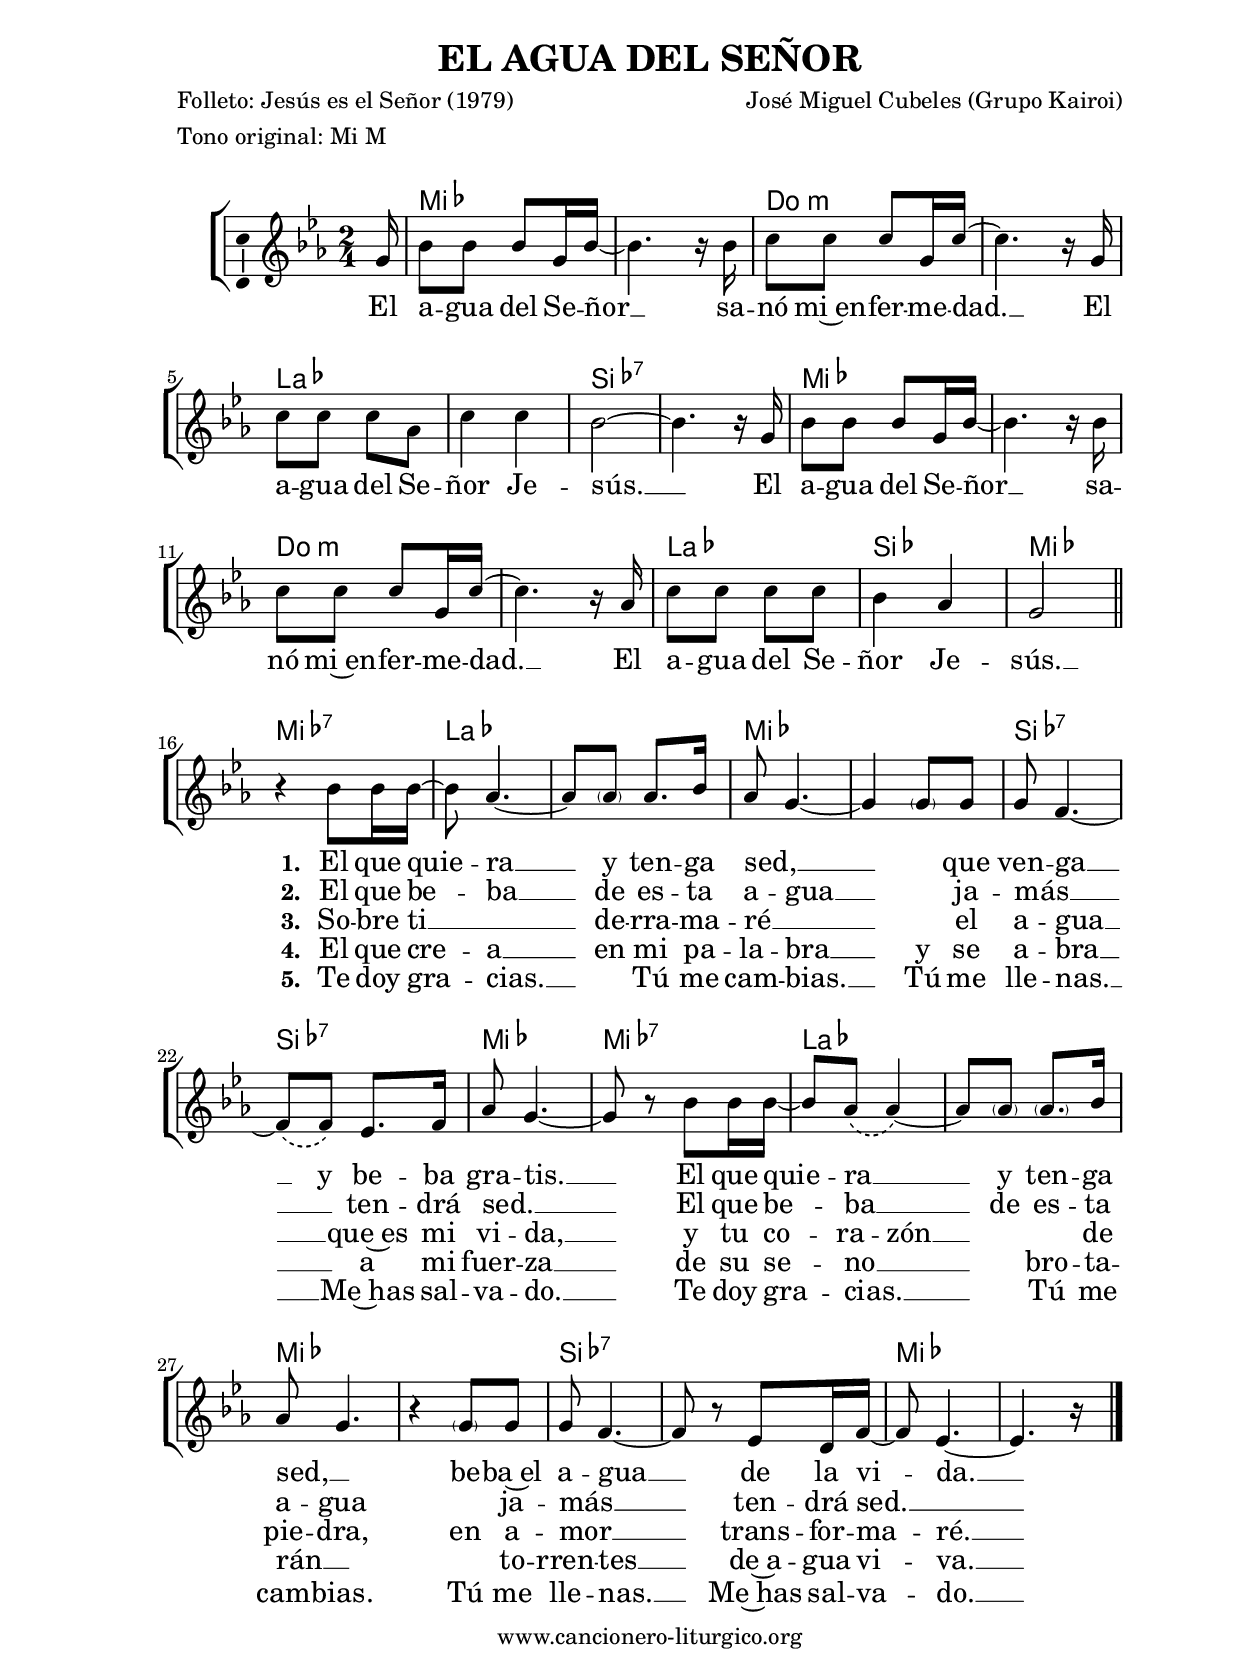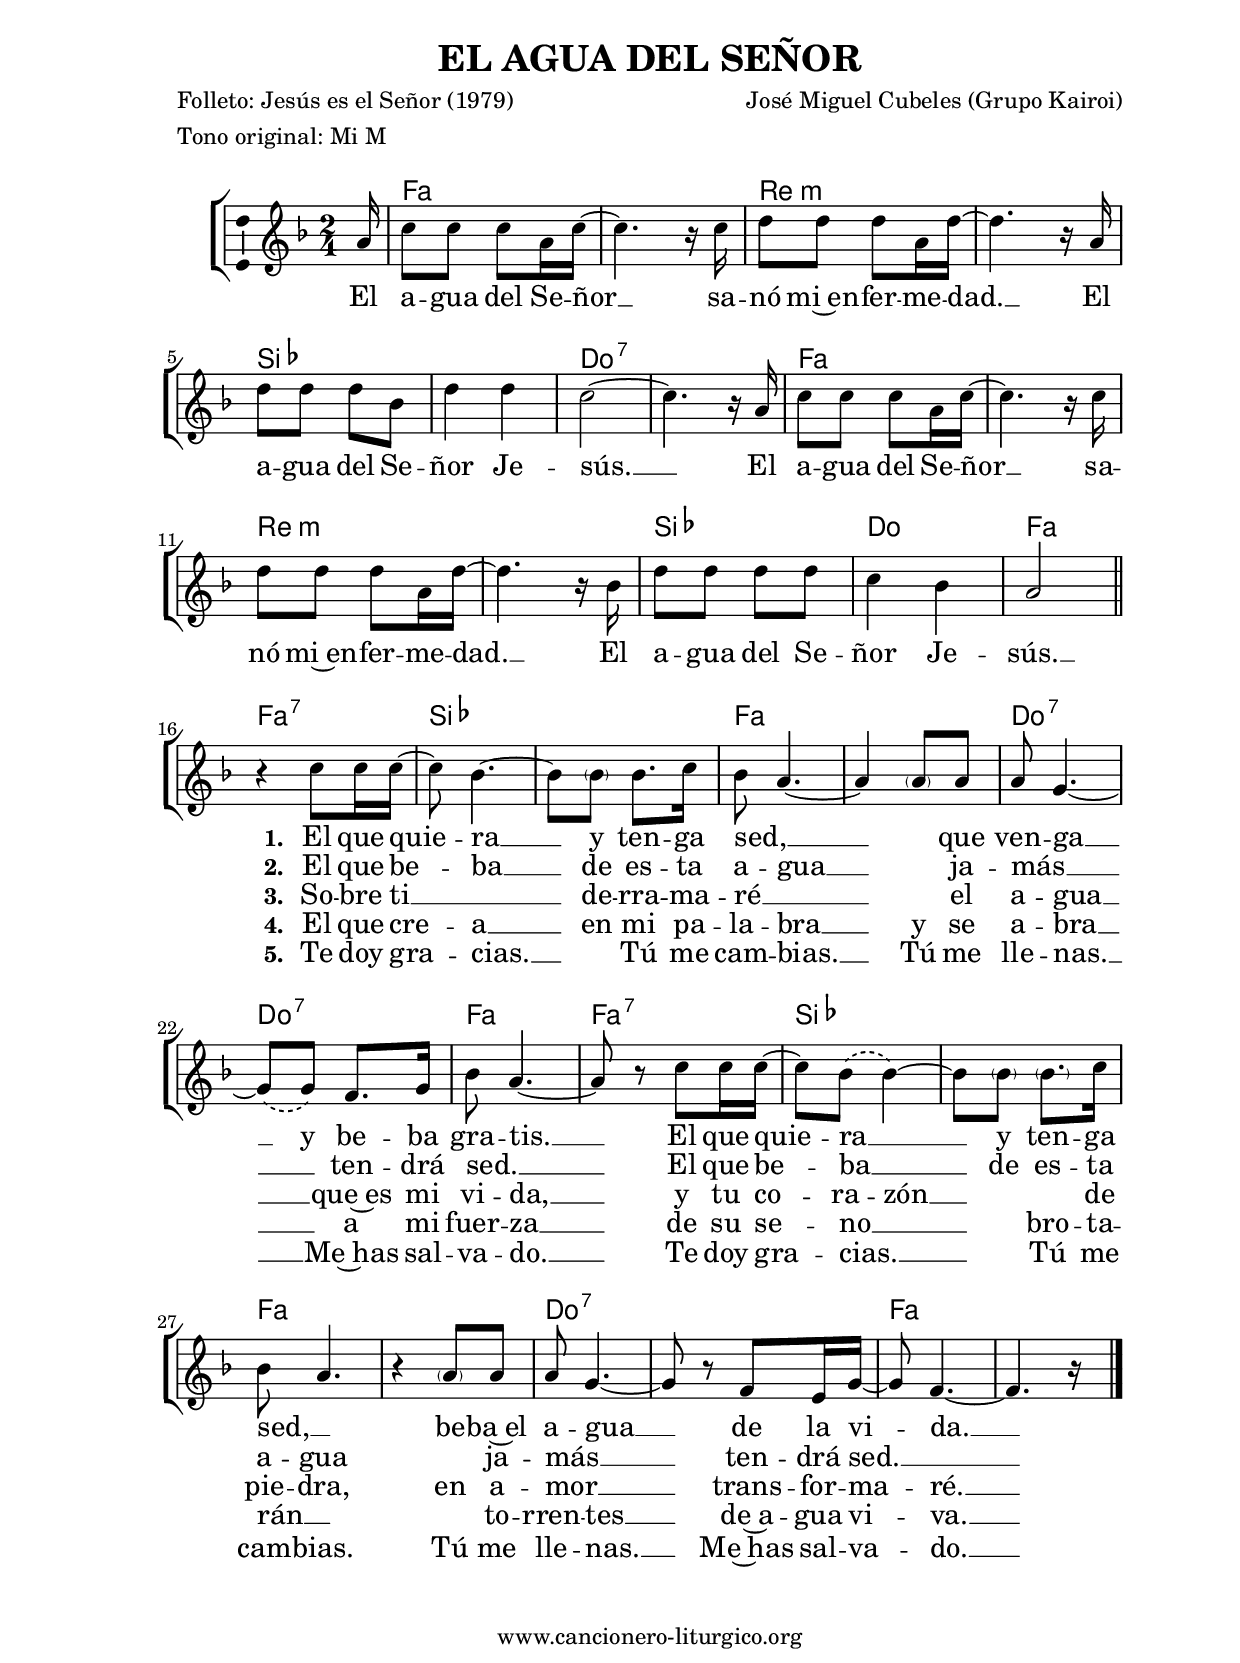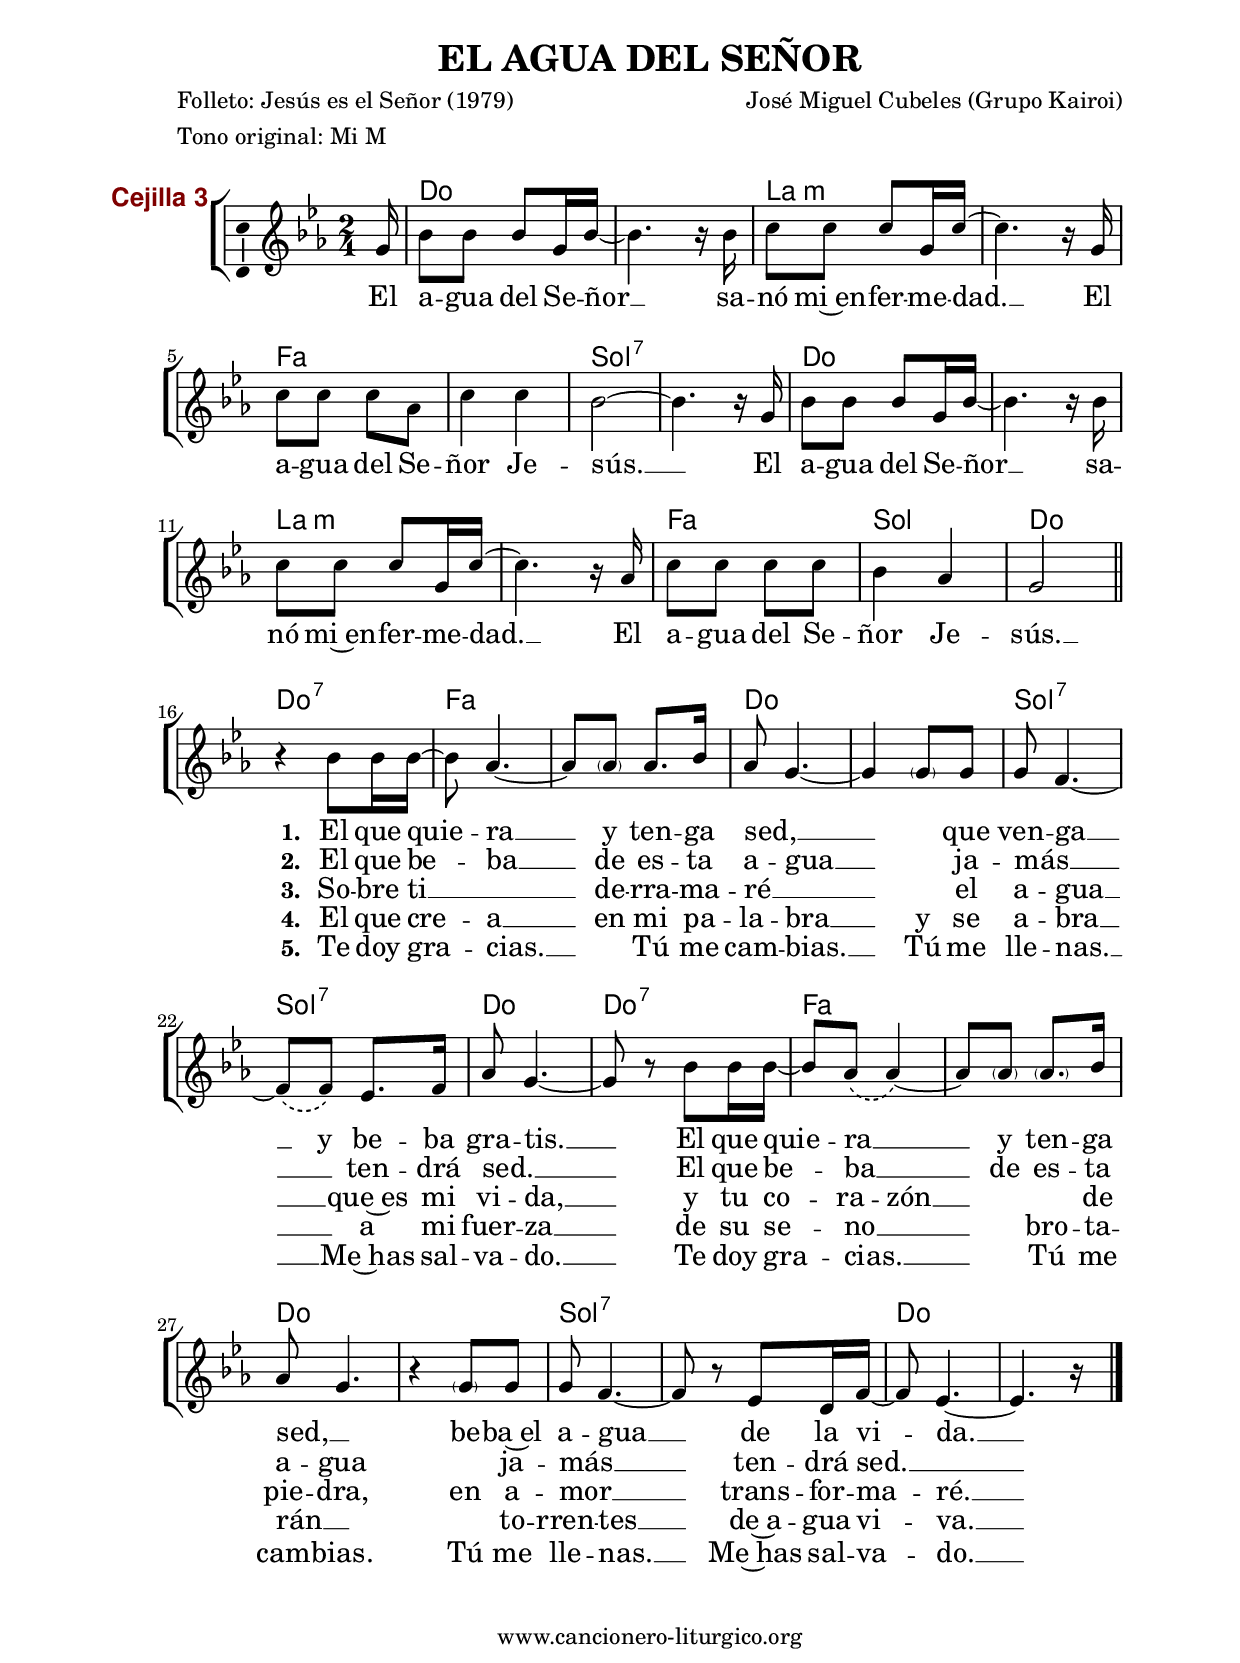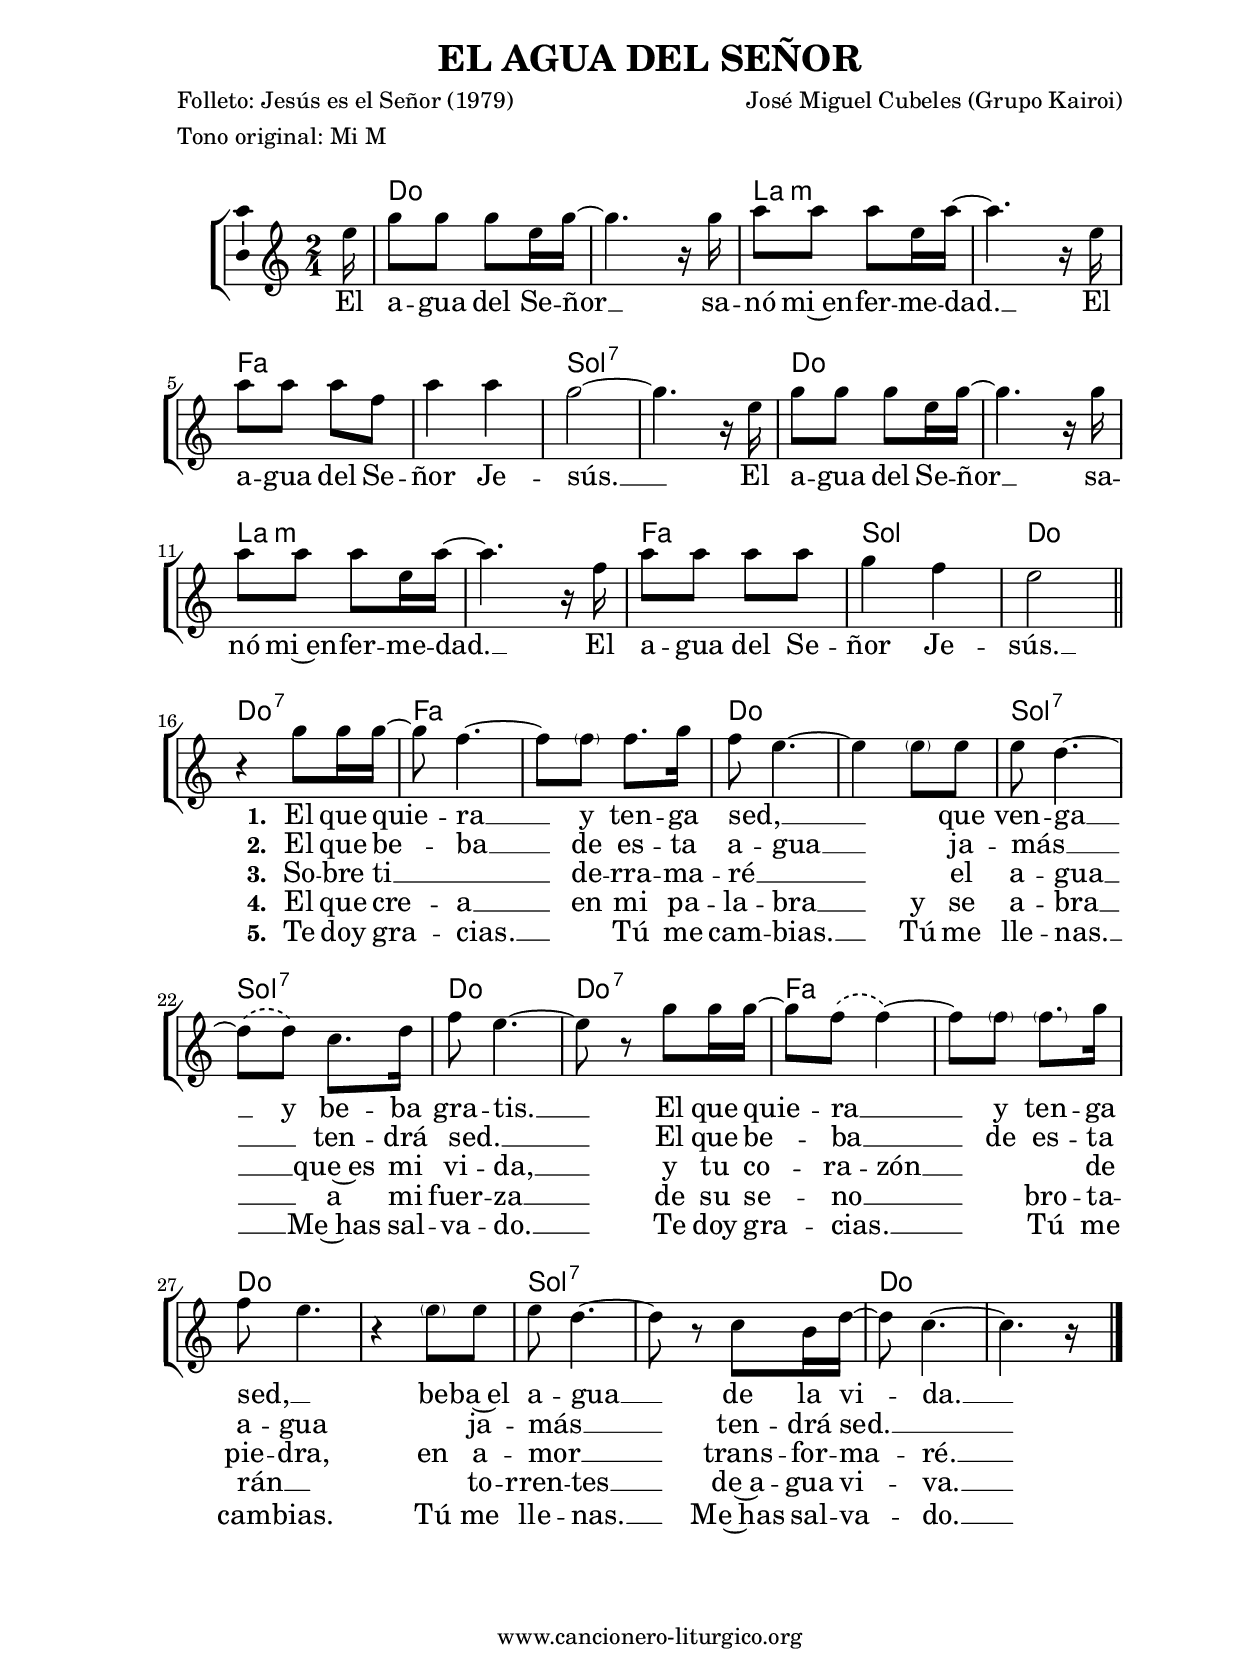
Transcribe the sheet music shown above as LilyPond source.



%versión de lilypond para la que se ha escrito esta partitura:
\version "2.16.0"

	%Tamaño papel
	#(set-default-paper-size "a4")
	%Tamaño partitura
	#(set-global-staff-size 20)
	%No responde al pulsar sobre una nota
	#(ly:set-option 'point-and-click #f)

%parámetros del encabezamiento:
\header {
	title = "EL AGUA DEL SEÑOR"
	subtitle = ""
	composer = "José Miguel Cubeles (Grupo Kairoi)"
	poet = "Folleto: Jesús es el Señor (1979)"
	meter = "Tono original: Mi M"
	arranger = ""
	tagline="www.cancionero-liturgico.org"
%%%%%	copyright="Editado con LilyPond para Linux"
	tiempo = ""
	usos = "Aspersión"
	letra = ""
	}

%parámetros asociados al papel:
\paper  {
	oddHeaderMarkup = \markup {\fill-line { \on-the-fly #not-first-page \fromproperty #'header:title \on-the-fly #not-first-page \fromproperty #'header:composer }}
	evenHeaderMarkup = \markup {\fill-line { \fromproperty #'header:composer \fromproperty #'header:title }}
	#(set-paper-size "a4")
	print-page-number = ##f
	first-page-number = 1
	print-first-page-number = ##f
%	head-separation = 3.0 \cm
	top-margin = 2.0 \cm
%%%	bottom-margin = 0.5\cm
	bottom-margin = 0.25\cm
	left-margin = 3.0 \cm
	line-width = 16.0 \cm 
	indent = 8\mm
	interscoreline = 2.\mm
	between-system-space = 15\mm
%	para que las partituras no llenen la hoja:
	ragged-bottom = ##t
%	idem para la última hoja:
	ragged-last-bottom = ##f
%	para que las partituras llenen el ancho del papel:
	ragged-last = ##f
	after-title-space = 2.5 \cm
page-count=1
%system-count=8

	%Flexible Vertical Spacing
%	markup-markup-spacing =
%	#'((basic-distance . 15) (minimum-distance . 15) (padding . 3))
	markup-system-spacing =
	#'((basic-distance . 15) (minimum-distance . 15) (padding . 3))
	system-system-spacing =
	#'((basic-distance . 15) (minimum-distance . 15) (padding . 3))
	score-system-spacing =
	#'((basic-distance . 15) (minimum-distance . 15) (padding . 5))
%	top-system-spacing = % header
%	#'((basic-distance . 8) (minimum-distance . 0) (padding . 0))
%	top-markup-spacing =
%	#'((basic-distance . 20) (minimum-distance . 20) (padding . 0))
	last-bottom-spacing = % footer
	#'((basic-distance . 5) (minimum-distance . 5) (padding . 0))
%	score-markup-spacing =
%	#'((basic-distance . 16) (minimum-distance . 13) (padding . 0))

	}


%parámetros que afectan a toda la partitura:
global =  {
	%clave de sol (G):
	\clef G
	%armadura:
	\transpose e ees
	\key e \major
	\tempo 4=109
	\set Score.tempoHideNote = ##t
	}


acordes = {
	\italianChords
	\chordmode {
	\transpose e ees
{

s16
e2 e cis:m cis:m a a b:7 b:7 e e cis:m cis:m a b e

e2:7 a a e e b:7 b:7 e e:7 a a e e b:7 b:7 e e4..

}
}
}

melodia = 
	\transpose e ees
{
	\relative c''{

	\time 2/4

\phrasingSlurDashed

\partial16
gis16
b8 b b gis16 b~
b4. r16 b16
cis8 cis cis gis16 cis~
cis4. r16 gis16
cis8 cis cis a
cis4 cis
b2~
b4. r16 
gis16
b8 b b gis16 b~
b4. r16 b16
cis8 cis cis gis16 cis~
cis4. r16 a16
cis8 cis cis cis
b4 a
gis2

\bar"||"
\break

r4 b8 b16 b~
b8 a4.~
a8 \parenthesize a a8. b16
a8 gis4.~
gis4 \parenthesize gis8 gis
gis8 fis4.~
fis8 \(fis\) e8. fis16
a8 gis4.~
gis8 r8 b8 b16 b~
b8 a8 \(a4\)~
a8 \parenthesize a \parenthesize a8. b16
a8 gis4.
r4 \parenthesize gis8 gis
gis8 fis4.~
fis8 r8 e8 dis16 fis~
fis8 e4.~
e4. r16 s16



	\bar "|."
	}
	}


texto = \lyricmode {
El a -- gua del Se -- ñor __ sa -- nó mi~en -- fer -- me -- dad. __
El a -- gua del Se -- ñor Je -- sús. __
El a -- gua del Se -- ñor __ sa -- nó mi~en -- fer -- me -- dad. __
El a -- gua del Se -- ñor Je -- sús. __

\set stanza =#"1. " 
El que quie -- ra __ y ten -- ga sed, __ _
"  " que ven -- ga __ y be -- ba gra -- tis. __
El que quie -- ra __ _ y ten -- ga sed, __ _
be -- ba~el a -- gua __ de la vi -- da. __


	}

textodos = \lyricmode {

\skip1 \skip1 \skip1 \skip1 \skip1 \skip1 \skip1 \skip1 \skip1 \skip1
\skip1 \skip1 \skip1 \skip1 \skip1 \skip1 \skip1 \skip1 \skip1 \skip1
\skip1 \skip1 \skip1 \skip1 \skip1 \skip1 \skip1 \skip1 \skip1 \skip1
\skip1 \skip1 \skip1 \skip1 \skip1 \skip1 \skip1 \skip1 \skip1 \skip1

\set stanza =#"2. " 
El que be -- ba __ de es -- ta a -- gua __
"  " ja -- más __ _ _ ten -- drá sed. __ _
El que be -- ba __ _ de es -- ta a -- gua
"  " ja -- más __ _ ten -- drá sed. __ _

	}

textotres = \lyricmode {

\skip1 \skip1 \skip1 \skip1 \skip1 \skip1 \skip1 \skip1 \skip1 \skip1
\skip1 \skip1 \skip1 \skip1 \skip1 \skip1 \skip1 \skip1 \skip1 \skip1
\skip1 \skip1 \skip1 \skip1 \skip1 \skip1 \skip1 \skip1 \skip1 \skip1
\skip1 \skip1 \skip1 \skip1 \skip1 \skip1 \skip1 \skip1 \skip1 \skip1

\set stanza =#"3. " 
So -- bre ti __ _ de -- rra -- ma -- ré __ _
"  " el a -- gua __ _ que~es mi vi -- da, __
y tu co -- ra -- zón __ "  " "  " de pie -- dra,
en a -- mor __ _ trans -- for -- ma -- ré. __

	}

textocuatro = \lyricmode {

\skip1 \skip1 \skip1 \skip1 \skip1 \skip1 \skip1 \skip1 \skip1 \skip1
\skip1 \skip1 \skip1 \skip1 \skip1 \skip1 \skip1 \skip1 \skip1 \skip1
\skip1 \skip1 \skip1 \skip1 \skip1 \skip1 \skip1 \skip1 \skip1 \skip1
\skip1 \skip1 \skip1 \skip1 \skip1 \skip1 \skip1 \skip1 \skip1 \skip1

\set stanza =#"4. " 
El que cre -- a __ en mi pa -- la -- bra __
y se a -- bra __ _ a mi fuer -- za __
de su se -- no __ _ "  " bro -- ta -- rán __ _
"  " to -- rren -- tes __ de~a -- gua vi -- va. __

	}

textocinco = \lyricmode {

\skip1 \skip1 \skip1 \skip1 \skip1 \skip1 \skip1 \skip1 \skip1 \skip1
\skip1 \skip1 \skip1 \skip1 \skip1 \skip1 \skip1 \skip1 \skip1 \skip1
\skip1 \skip1 \skip1 \skip1 \skip1 \skip1 \skip1 \skip1 \skip1 \skip1
\skip1 \skip1 \skip1 \skip1 \skip1 \skip1 \skip1 \skip1 \skip1 \skip1

\set stanza =#"5. " 
Te doy gra -- cias. __ "  " Tú me cam -- bias. __
Tú me lle -- nas. __ _ Me~has sal -- va -- do. __
Te doy gra -- cias. __ _ "  " Tú me cam -- bias.
Tú me lle -- nas. __ Me~has sal -- va -- do. __

	}


acordesStaff = \context ChordNames = acordesStaff <<
	\set chordChanges = ##t
	\acordes
	>>


%%%%%%%%%%%%%%%%%%%%%%%%%%%%%%%%%%% CEJILLA %%%%%%%%%%%%%%%%%%%%%%%%%%%%%%%%%%%
acordescejilla = {
%%%	\override ChordNames.ChordName #'font-size = #-1
%%%	\override ChordNames.ChordName #'font-series = #'bold
	\transpose ees c {
		\acordes
		}
	}

acordescejillaStaff = \context ChordNames = acordescejillaStaff <<
	\set Staff.instrumentName = \markup \with-color #darkred \larger \bold \sans "Cejilla 3"
	\set chordChanges = ##t
	\acordescejilla
	>>
%%%%%%%%%%%%%%%%%%%%%%%%%%%%%%%%%%% CEJILLA %%%%%%%%%%%%%%%%%%%%%%%%%%%%%%%%%%%


vozStaff = \context Voice = vozStaff
\with {\consists "Ambitus_engraver"}
<<
%	\set Staff.instrumentName = ""
%	\set Staff.shortInstrumentName = ""
%	\set Staff.midiInstrument = #"clarinet"
%	\set Staff.midiInstrument = #"cello"
	\set Staff.midiInstrument = #"flute"
%	\set Staff.midiInstrument = #"electric guitar (jazz)"
%	\set Staff.midiInstrument = #"english horn"
%	\set Staff.midiInstrument = #"violin"
%	\set Staff.midiInstrument = #"glockenspiel"
	\set Staff.midiMinimumVolume = #0.7
	\set Staff.midiMaximumVolume = #0.9
	\global
	\melodia
	>>

textoStaff = \context Lyrics = textoStaff <<
	\lyricsto vozStaff \texto
	>>

textodosStaff = \context Lyrics = textodosStaff <<
	\lyricsto vozStaff \textodos
	>>

textotresStaff = \context Lyrics = textotresStaff <<
	\lyricsto vozStaff \textotres
	>>

textocuatroStaff = \context Lyrics = textocuatroStaff <<
	\lyricsto vozStaff \textocuatro
	>>

textocincoStaff = \context Lyrics = textocincoStaff <<
	\lyricsto vozStaff \textocinco
	>>

\book {
	\score {
		\context ChoirStaff {
			\override StaffGroup.SystemStartBracket #'collapse-height = #1
			\override Score.SystemStartBar #'collapse-height = #1
			<<
			\acordesStaff
			\vozStaff
			\textoStaff
			\textodosStaff
			\textotresStaff
			\textocuatroStaff
			\textocincoStaff
			>>
			}
		\layout {
	    		\context {
				\Lyrics
				\override LyricText #'font-size = #2
				}
	   		 \context {
				\Score
				\override StaffSymbol #'staff-space = #(magstep +3)
				}
			}
		}
	\score {
		\unfoldRepeats
		\context ChoirStaff {
			<<
			\acordesStaff
			\vozStaff
			>>
			}
		\midi {
	  		\context {
	  			\Score
				tempoWholesPerMinute = #(ly:make-moment 70 4)
				}
			}
		}
	}


%Partitura para guitarra
#(define output-suffix "G")
\book {
	\score {
		\context ChoirStaff {
			\override StaffGroup.SystemStartBracket #'collapse-height = #1
			\override Score.SystemStartBar #'collapse-height = #1
			<<
			\acordescejillaStaff
			\vozStaff
			\textoStaff
			\textodosStaff
			\textotresStaff
			\textocuatroStaff
			\textocincoStaff
			>>
			}
		\layout {
%%%%%%%%%%%%%%%%%%%%%%%%%%%%%%%%%%% CEJILLA %%%%%%%%%%%%%%%%%%%%%%%%%%%%%%%%%%%
			\context {
				\ChordNames \consists Instrument_name_engraver
				}
%%%%%%%%%%%%%%%%%%%%%%%%%%%%%%%%%%% CEJILLA %%%%%%%%%%%%%%%%%%%%%%%%%%%%%%%%%%%
	    		\context {
				\Lyrics
				\override LyricText #'font-size = #2
				}
	   		 \context {
				\Score
				\override StaffSymbol #'staff-space = #(magstep +3)
				}
			}
		}
	}


#(define output-suffix "C")
\book {
	\score {
		\context ChoirStaff {
			\override StaffGroup.SystemStartBracket #'collapse-height = #1
			\override Score.SystemStartBar #'collapse-height = #1
\transpose c d
			<<
			\acordesStaff
			\vozStaff
			\textoStaff
			\textodosStaff
			\textotresStaff
			\textocuatroStaff
			\textocincoStaff
			>>
			}
		\layout {
	    		\context {
				\Lyrics
				\override LyricText #'font-size = #2
				}
	   		 \context {
				\Score
				\override StaffSymbol #'staff-space = #(magstep +3)
				}
			}
		}
	}


#(define output-suffix "S")
\book {
	\score {
		\context ChoirStaff {
			\override StaffGroup.SystemStartBracket #'collapse-height = #1
			\override Score.SystemStartBar #'collapse-height = #1
\transpose c a
			<<
			\acordesStaff
			\vozStaff
			\textoStaff
			\textodosStaff
			\textotresStaff
			\textocuatroStaff
			\textocincoStaff
			>>
			}
		\layout {
	    		\context {
				\Lyrics
				\override LyricText #'font-size = #2
				}
	   		 \context {
				\Score
				\override StaffSymbol #'staff-space = #(magstep +3)
				}
			}
		}
	}


